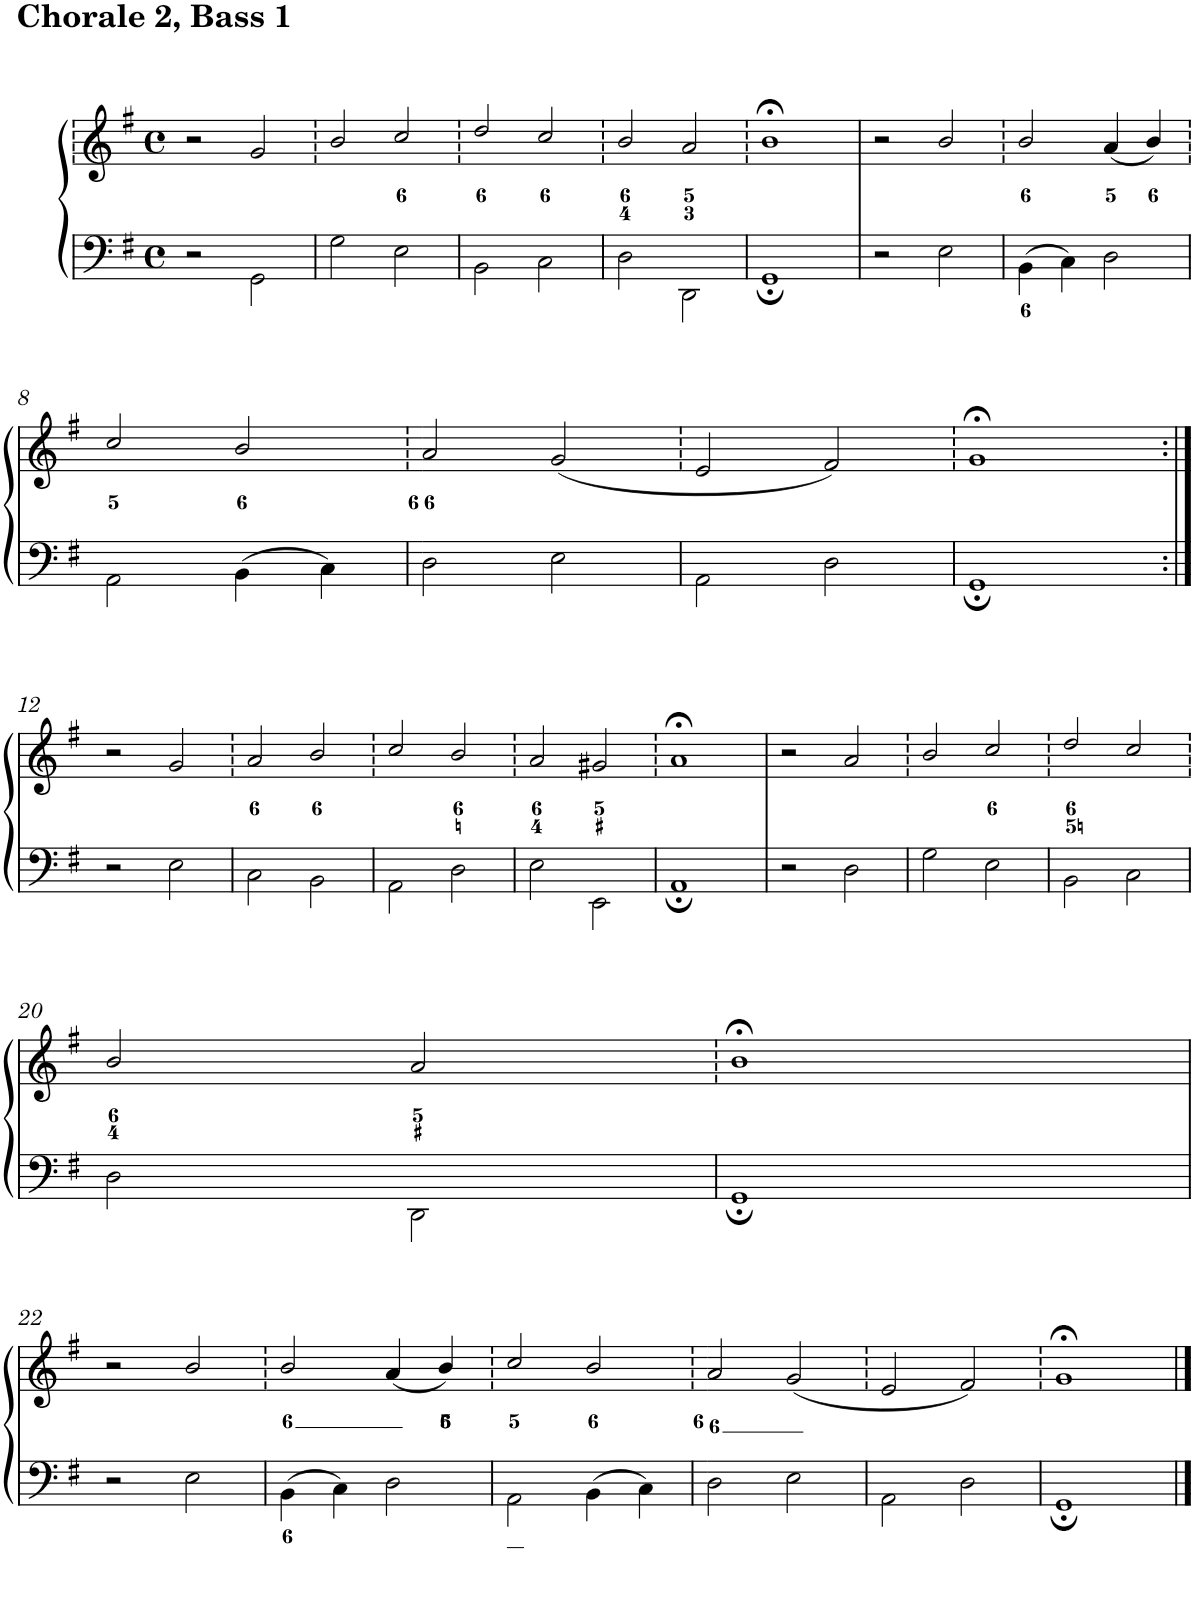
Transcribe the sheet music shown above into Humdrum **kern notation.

**kern	**kern
*part1	*part1
*staff2	*staff1
*I"Piano	*
*I'Pno.	*
*clefF4	*clefG2
*k[f#]	*k[f#]
*G:	*G:
*M4/4	*M4/4
*met(c)	*met(c)
=1	=1
2r	2r
2GG\	2g/
=2	=2
2G\	2b/
2E\	2cc/
=3	=3
2BB\	2dd/
2C\	2cc/
=4	=4
2D\	2b/
2DD\	2a/
=5	=5
1GG;	1b;<
=6	=6
2r	2r
2E\	2b/
=7	=7
4BB\	2b/
4C\	.
2D\	(4a/
.	4b/)
!!LO:LB:g=z
=8	=8
2AA\	2cc/
4BB\	2b/
4C\	.
=9	=9
2D\	2a/
2E\	(2g/
=10	=10
2AA\	2e/
2D\	2f#/)
=11	=11
1GG;	1g;<
!!LO:LB:g=z
=12:|!	=12:|!
2r	2r
2E\	2g/
=13	=13
2C\	2a/
2BB\	2b/
=14	=14
2AA\	2cc/
2D\	2b/
=15	=15
2E\	2a/
2EE\	2g#X/
=16	=16
1AA;	1a;<
=17	=17
2r	2r
2D\	2a/
=18	=18
2G\	2b/
2E\	2cc/
=19	=19
2BB\	2dd/
2C\	2cc/
!!LO:LB:g=z
=20	=20
2D\	2b/
2DD\	2a/
=21	=21
1GG;	1b;<
!!LO:LB:g=z
=22	=22
2r	2r
2E\	2b/
=23	=23
4BB\	2b/
4C\	.
2D\	(4a/
.	4b/)
=24	=24
2AA\	2cc/
4BB\	2b/
4C\	.
=25	=25
2D\	2a/
2E\	(2g/
=26	=26
2AA\	2e/
2D\	2f#/)
=27	=27
1GG;	1g;<
==	==
*-	*-
